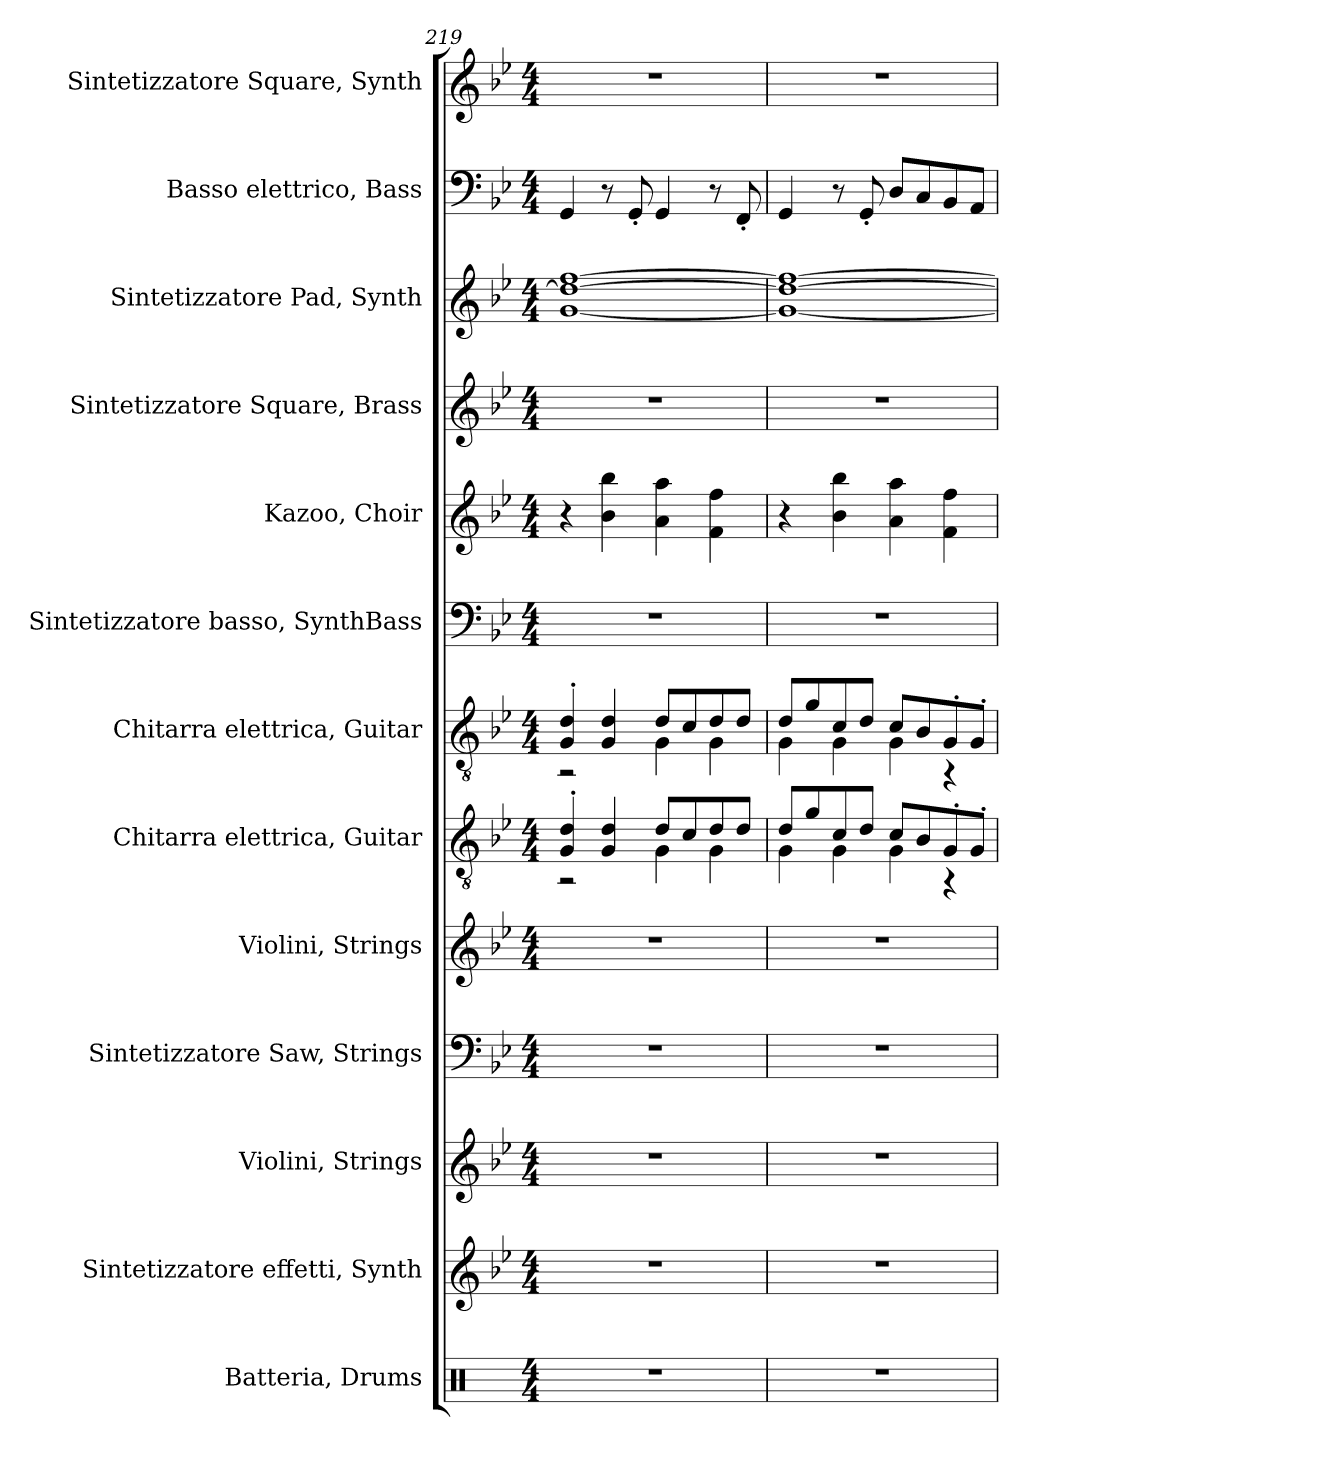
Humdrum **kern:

**kern	**kern	**kern	**kern	**kern	**kern	**kern	**kern	**kern	**kern	**kern	**kern	**kern
*part13	*part12	*part11	*part10	*part9	*part8	*part7	*part6	*part5	*part4	*part3	*part2	*part1
*staff13	*staff12	*staff11	*staff10	*staff9	*staff8	*staff7	*staff6	*staff5	*staff4	*staff3	*staff2	*staff1
*I"Batteria, Drums	*I"Sintetizzatore effetti, Synth	*I"Violini, Strings	*I"Sintetizzatore Saw, Strings	*I"Violini, Strings	*I"Chitarra elettrica, Guitar	*I"Chitarra elettrica, Guitar	*I"Sintetizzatore basso, SynthBass	*I"Kazoo, Choir	*I"Sintetizzatore Square, Brass	*I"Sintetizzatore Pad, Synth	*I"Basso elettrico, Bass	*I"Sintetizzatore Square, Synth
*I'Batt.	*I'Sint.	*I'Vl.	*I'Sint.	*I'Vl.	*I'Chit. el.	*I'Chit. el.	*I'Sint.	*I'Kaz.	*I'Sint.	*I'Sint.	*I'B. el.	*I'Sint.
*clefX	*clefG2	*clefG2	*clefF4	*clefG2	*clefGv2	*clefGv2	*clefF4	*clefG2	*clefG2	*clefG2	*clefF4	*clefG2
*	*	*	*	*	*	*	*	*	*	*	*ITrd7c12	*
*k[]	*k[b-e-]	*k[b-e-]	*k[b-e-]	*k[b-e-]	*k[b-e-]	*k[b-e-]	*k[b-e-]	*k[b-e-]	*k[b-e-]	*k[b-e-]	*k[b-e-]	*k[b-e-]
*M4/4	*M4/4	*M4/4	*M4/4	*M4/4	*M4/4	*M4/4	*M4/4	*M4/4	*M4/4	*M4/4	*M4/4	*M4/4
=219	=219	=219	=219	=219	=219	=219	=219	=219	=219	=219	=219	=219
*	*	*	*	*	*^	*^	*	*	*	*	*	*
1r	1r	1r	1r	1r	4G/' 4d/'	2r	4G/' 4d/'	2r	1r	4r	1r	[1g 1dd_ [1ff	4GGG/	1r
.	.	.	.	.	4G/ 4d/	.	4G/ 4d/	.	.	4b-\ 4bb-\	.	.	8r	.
.	.	.	.	.	.	.	.	.	.	.	.	.	8GGG'/	.
.	.	.	.	.	8d/L	4G\	8d/L	4G\	.	4a\ 4aa\	.	.	4GGG/	.
.	.	.	.	.	8c/	.	8c/	.	.	.	.	.	.	.
.	.	.	.	.	8d/	4G\	8d/	4G\	.	4f\ 4ff\	.	.	8r	.
.	.	.	.	.	8d/J	.	8d/J	.	.	.	.	.	8FFF'/	.
=220	=220	=220	=220	=220	=220	=220	=220	=220	=220	=220	=220	=220	=220	=220
1r	1r	1r	1r	1r	8d/L	4G\	8d/L	4G\	1r	4r	1r	1g_ 1dd_ 1ff_	4GGG/	1r
.	.	.	.	.	8g/	.	8g/	.	.	.	.	.	.	.
.	.	.	.	.	8c/	4G\	8c/	4G\	.	4b-\ 4bb-\	.	.	8r	.
.	.	.	.	.	8d/J	.	8d/J	.	.	.	.	.	8GGG'/	.
.	.	.	.	.	8c/L	4G\	8c/L	4G\	.	4a\ 4aa\	.	.	8DD/L	.
.	.	.	.	.	8B-/	.	8B-/	.	.	.	.	.	8CC/	.
.	.	.	.	.	8G'/	4r	8G'/	4r	.	4f\ 4ff\	.	.	8BBB-/	.
.	.	.	.	.	8G'/J	.	8G'/J	.	.	.	.	.	8AAA/J	.
*	*	*	*	*	*v	*v	*	*	*	*	*	*	*	*
*	*	*	*	*	*	*v	*v	*	*	*	*	*	*
=	=	=	=	=	=	=	=	=	=	=	=	=
*-	*-	*-	*-	*-	*-	*-	*-	*-	*-	*-	*-	*-
